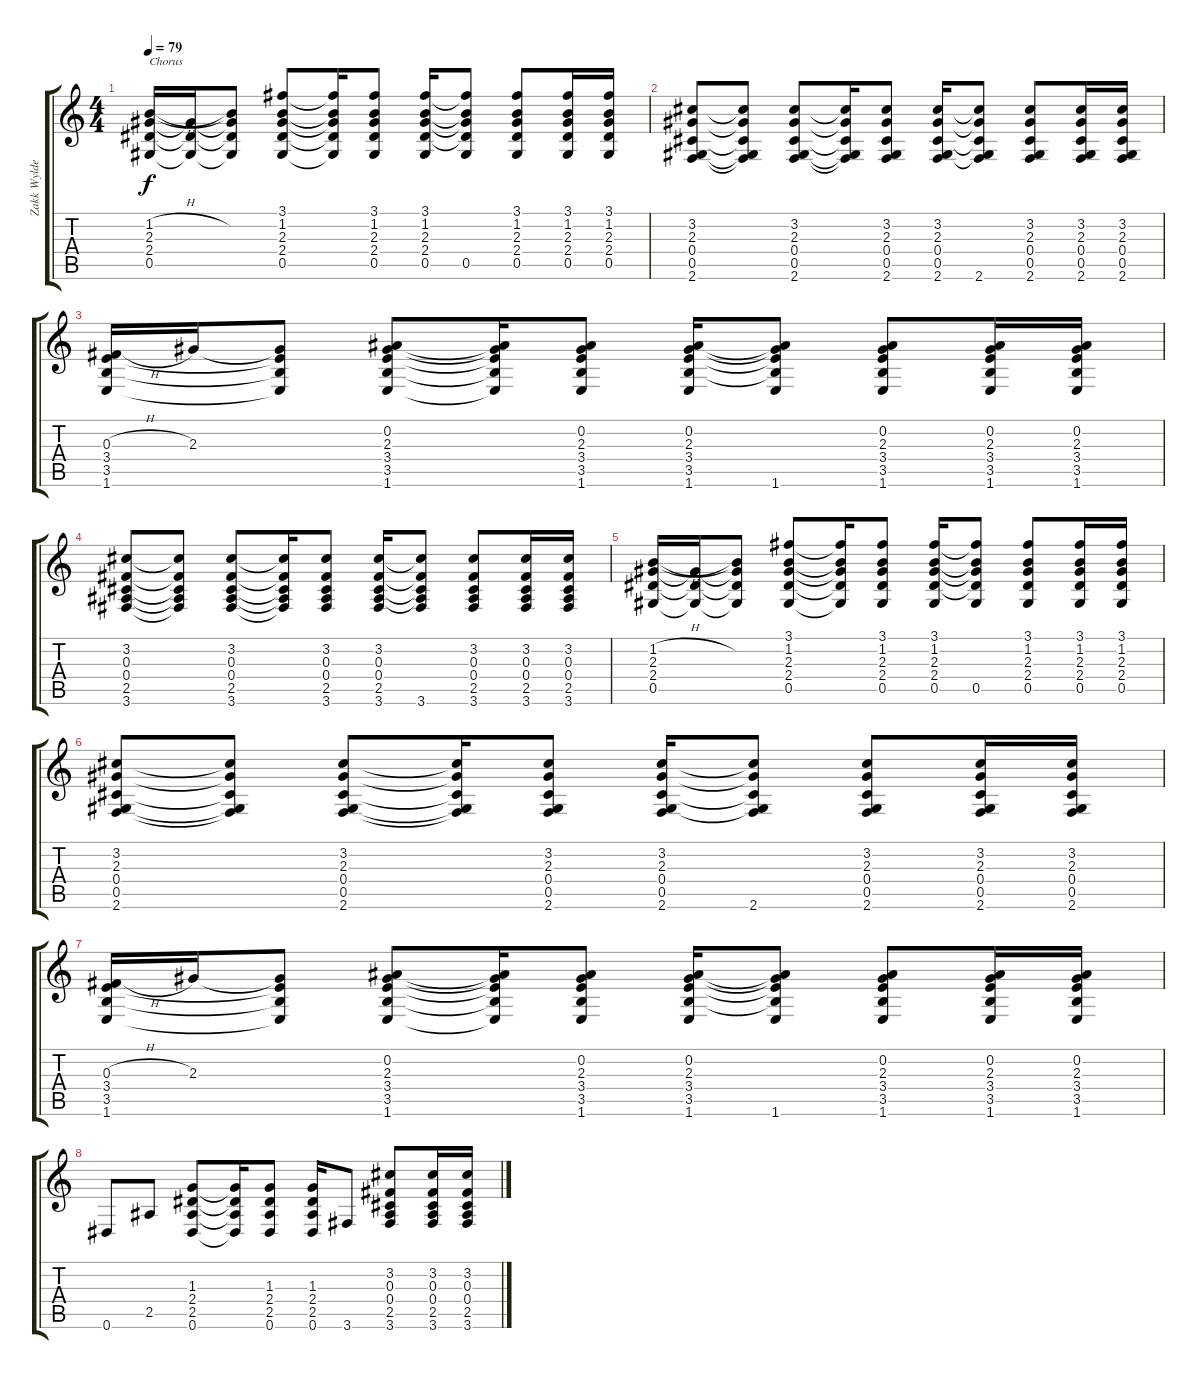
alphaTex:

\track ("Zakk Wylde (Acoustic)" "Zakk Wylde") {instrument acousticguitarsteel}
\staff {score tabs}
\tuning (Eb4 Bb3 Gb3 Db3 Ab2 Eb2) {hide}
\ts (4 4)
\tempo 79
\clef g2
\ks c
(1.2{h} 2.3 2.4 0.5).16{txt "Chorus" dy f} (2.3{t} 2.4{t} 0.5{t}).16 (1.2{t} 2.3{t} 2.4{t} 0.5{t}).8 (3.1 1.2 2.3 2.4 0.5).8 (3.1{t} 1.2{t} 2.3{t} 2.4{t} 0.5{t}).16 (3.1 1.2 2.3 2.4 0.5).8 (3.1 1.2 2.3 2.4 0.5).16 (3.1{t} 1.2{t} 2.3{t} 2.4{t} 0.5).8 (3.1 1.2 2.3 2.4 0.5).8 (3.1 1.2 2.3 2.4 0.5).16 (3.1 1.2 2.3 2.4 0.5).16 |
(3.2 2.3 0.4 0.5 2.6).8 (3.2{t} 2.3{t} 0.4{t} 0.5{t} 2.6{t}).8 (3.2 2.3 0.4 0.5 2.6).8 (3.2{t} 2.3{t} 0.4{t} 0.5{t} 2.6{t}).16 (3.2 2.3 0.4 0.5 2.6).8 (3.2 2.3 0.4 0.5 2.6).16 (3.2{t} 2.3{t} 0.4{t} 0.5{t} 2.6).8 (3.2 2.3 0.4 0.5 2.6).8 (3.2 2.3 0.4 0.5 2.6).16 (3.2 2.3 0.4 0.5 2.6).16 |
(0.3{h} 3.4 3.5 1.6).16 2.3.16 (2.3{t} 3.4{t} 3.5{t} 1.6{t}).8 (0.2 2.3 3.4 3.5 1.6).8 (0.2{t} 2.3{t} 3.4{t} 3.5{t} 1.6{t}).16 (0.2 2.3 3.4 3.5 1.6).8 (0.2 2.3 3.4 3.5 1.6).16 (0.2{t} 2.3{t} 3.4{t} 3.5{t} 1.6).8 (0.2 2.3 3.4 3.5 1.6).8 (0.2 2.3 3.4 3.5 1.6).16 (0.2 2.3 3.4 3.5 1.6).16 |
(3.2 0.3 0.4 2.5 3.6).8 (3.2{t} 0.3{t} 0.4{t} 2.5{t} 3.6{t}).8 (3.2 0.3 0.4 2.5 3.6).8 (3.2{t} 0.3{t} 0.4{t} 2.5{t} 3.6{t}).16 (3.2 0.3 0.4 2.5 3.6).8 (3.2 0.3 0.4 2.5 3.6).16 (3.2{t} 0.3{t} 0.4{t} 2.5{t} 3.6).8 (3.2 0.3 0.4 2.5 3.6).8 (3.2 0.3 0.4 2.5 3.6).16 (3.2 0.3 0.4 2.5 3.6).16 |
(1.2{h} 2.3 2.4 0.5).16 (2.3{t} 2.4{t} 0.5{t}).16 (1.2{t} 2.3{t} 2.4{t} 0.5{t}).8 (3.1 1.2 2.3 2.4 0.5).8 (3.1{t} 1.2{t} 2.3{t} 2.4{t} 0.5{t}).16 (3.1 1.2 2.3 2.4 0.5).8 (3.1 1.2 2.3 2.4 0.5).16 (3.1{t} 1.2{t} 2.3{t} 2.4{t} 0.5).8 (3.1 1.2 2.3 2.4 0.5).8 (3.1 1.2 2.3 2.4 0.5).16 (3.1 1.2 2.3 2.4 0.5).16 |
(3.2 2.3 0.4 0.5 2.6).8 (3.2{t} 2.3{t} 0.4{t} 0.5{t} 2.6{t}).8 (3.2 2.3 0.4 0.5 2.6).8 (3.2{t} 2.3{t} 0.4{t} 0.5{t} 2.6{t}).16 (3.2 2.3 0.4 0.5 2.6).8 (3.2 2.3 0.4 0.5 2.6).16 (3.2{t} 2.3{t} 0.4{t} 0.5{t} 2.6).8 (3.2 2.3 0.4 0.5 2.6).8 (3.2 2.3 0.4 0.5 2.6).16 (3.2 2.3 0.4 0.5 2.6).16 |
(0.3{h} 3.4 3.5 1.6).16 2.3.16 (2.3{t} 3.4{t} 3.5{t} 1.6{t}).8 (0.2 2.3 3.4 3.5 1.6).8 (0.2{t} 2.3{t} 3.4{t} 3.5{t} 1.6{t}).16 (0.2 2.3 3.4 3.5 1.6).8 (0.2 2.3 3.4 3.5 1.6).16 (0.2{t} 2.3{t} 3.4{t} 3.5{t} 1.6).8 (0.2 2.3 3.4 3.5 1.6).8 (0.2 2.3 3.4 3.5 1.6).16 (0.2 2.3 3.4 3.5 1.6).16 |
0.6.8 2.5.8 (1.3 2.4 2.5 0.6).8 (1.3{t} 2.4{t} 2.5{t} 0.6{t}).16 (1.3 2.4 2.5 0.6).8 (1.3 2.4 2.5 0.6).16 3.6.8 (3.2 0.3 0.4 2.5 3.6).8 (3.2 0.3 0.4 2.5 3.6).16 (3.2 0.3 0.4 2.5 3.6).16
